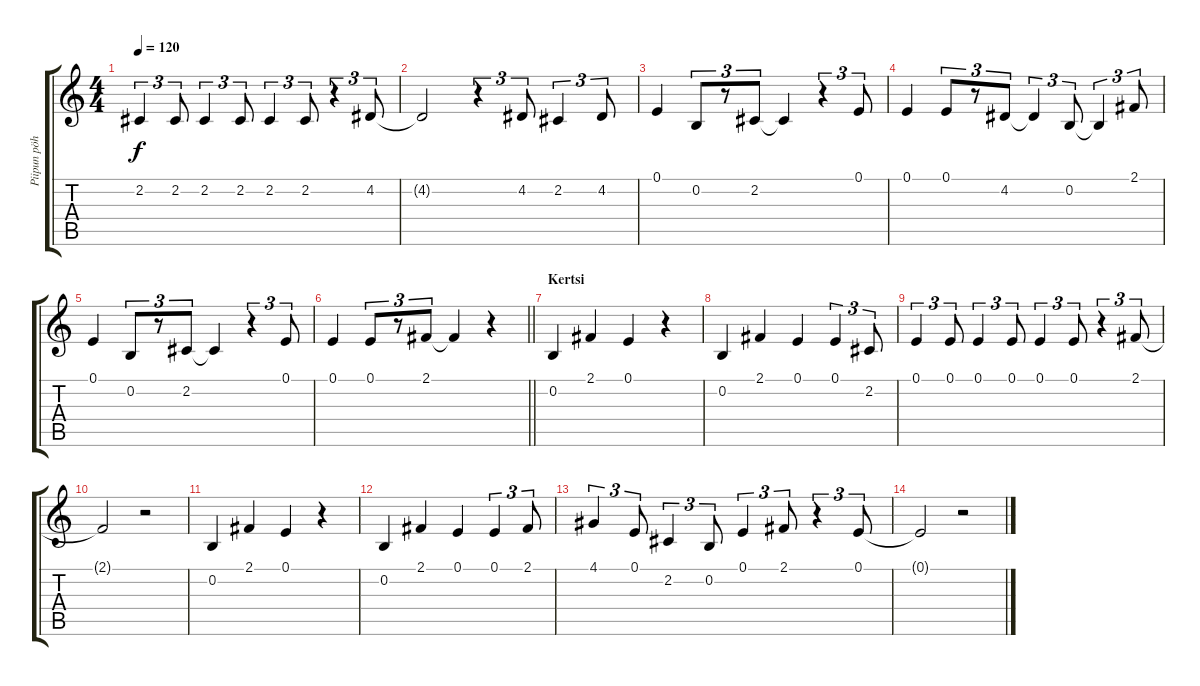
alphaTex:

\track ("Piipun pöhinä" "Piipun pöh") {instrument lead6voice}
\staff {score tabs}
\tuning (E4 B3 G3 D3 A2 E2) {hide}
\ts (4 4)
\tempo 120
\clef g2
\ks c
2.2.4{tu (3 2) dy f} 2.2.8{tu (3 2)} 2.2.4{tu (3 2)} 2.2.8{tu (3 2)} 2.2.4{tu (3 2)} 2.2.8{tu (3 2)} r.4{tu (3 2)} 4.2.8{tu (3 2)} |
4.2{t}.2 r.4{tu (3 2)} 4.2.8{tu (3 2)} 2.2.4{tu (3 2)} 4.2.8{tu (3 2)} |
0.1.4 0.2.8{tu (3 2)} r.8{tu (3 2)} 2.2.8{tu (3 2)} 2.2{t}.4 r.4{tu (3 2)} 0.1.8{tu (3 2)} |
0.1.4 0.1.8{tu (3 2)} r.8{tu (3 2)} 4.2.8{tu (3 2)} 4.2{t}.4{tu (3 2)} 0.2.8{tu (3 2)} 0.2{t}.4{tu (3 2)} 2.1.8{tu (3 2)} |
0.1.4 0.2.8{tu (3 2)} r.8{tu (3 2)} 2.2.8{tu (3 2)} 2.2{t}.4 r.4{tu (3 2)} 0.1.8{tu (3 2)} |
\barLineRight lightlight
0.1.4 0.1.8{tu (3 2)} r.8{tu (3 2)} 2.1.8{tu (3 2)} 2.1{t}.4 r.4 |
\section ("" "Kertsi")
0.2.4 2.1.4 0.1.4 r.4 |
0.2.4 2.1.4 0.1.4 0.1.4{tu (3 2)} 2.2.8{tu (3 2)} |
0.1.4{tu (3 2)} 0.1.8{tu (3 2)} 0.1.4{tu (3 2)} 0.1.8{tu (3 2)} 0.1.4{tu (3 2)} 0.1.8{tu (3 2)} r.4{tu (3 2)} 2.1.8{tu (3 2)} |
2.1{t}.2 r.2 |
0.2.4 2.1.4 0.1.4 r.4 |
0.2.4 2.1.4 0.1.4 0.1.4{tu (3 2)} 2.1.8{tu (3 2)} |
4.1.4{tu (3 2)} 0.1.8{tu (3 2)} 2.2.4{tu (3 2)} 0.2.8{tu (3 2)} 0.1.4{tu (3 2)} 2.1.8{tu (3 2)} r.4{tu (3 2)} 0.1.8{tu (3 2)} |
0.1{t}.2 r.2
